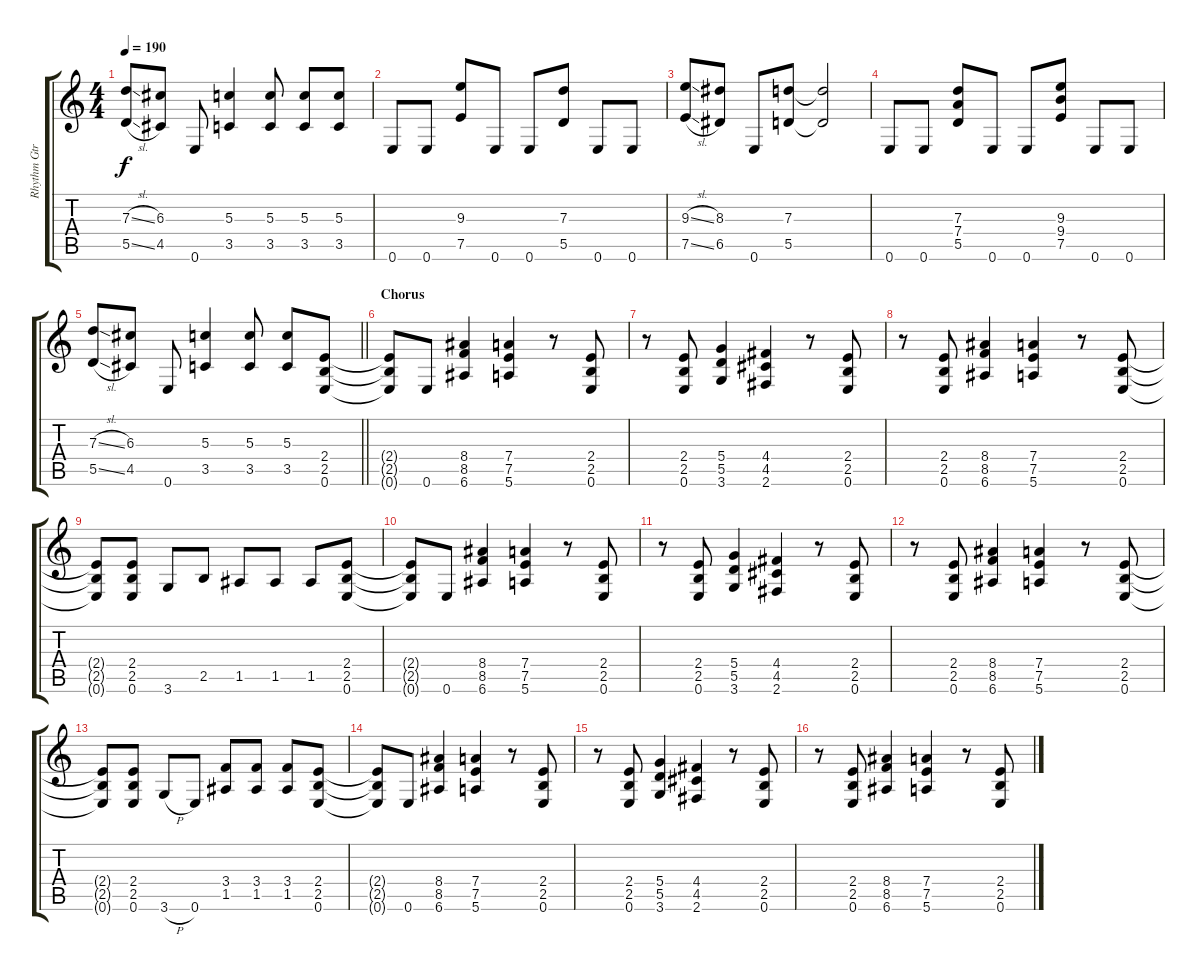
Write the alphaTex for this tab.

\track ("Rhythm Gtr. II" "Rhythm Gtr") {instrument distortionguitar}
\staff {score tabs}
\tuning (E4 B3 G3 D3 A2 E2) {hide}
\ts (4 4)
\tempo 190
\clef g2
\ks c
(7.3{sl} 5.5{sl}).8{dy f} (6.3 4.5).8 0.6.8 (5.3 3.5).4 (5.3 3.5).8 (5.3 3.5).8 (5.3 3.5).8 |
0.6.8 0.6.8 (9.3 7.5).8 0.6.8 0.6.8 (7.3 5.5).8 0.6.8 0.6.8 |
(9.3{sl} 7.5{sl}).8 (8.3 6.5).8 0.6.8 (7.3 5.5).8 (7.3{t} 5.5{t}).2 |
0.6.8 0.6.8 (7.3 7.4 5.5).8 0.6.8 0.6.8 (9.3 9.4 7.5).8 0.6.8 0.6.8 |
\barLineRight lightlight
(7.3{sl} 5.5{sl}).8 (6.3 4.5).8 0.6.8 (5.3 3.5).4 (5.3 3.5).8 (5.3 3.5).8 (2.4 2.5 0.6).8 |
\section ("" "Chorus")
(2.4{t} 2.5{t} 0.6{t}).8 0.6.8 (8.4 8.5 6.6).4 (7.4 7.5 5.6).4 r.8 (2.4 2.5 0.6).8 |
r.8 (2.4 2.5 0.6).8 (5.4 5.5 3.6).4 (4.4 4.5 2.6).4 r.8 (2.4 2.5 0.6).8 |
r.8 (2.4 2.5 0.6).8 (8.4 8.5 6.6).4 (7.4 7.5 5.6).4 r.8 (2.4 2.5 0.6).8 |
(2.4{t} 2.5{t} 0.6{t}).8 (2.4 2.5 0.6).8 3.6.8 2.5.8 1.5.8 1.5.8 1.5.8 (2.4 2.5 0.6).8 |
(2.4{t} 2.5{t} 0.6{t}).8 0.6.8 (8.4 8.5 6.6).4 (7.4 7.5 5.6).4 r.8 (2.4 2.5 0.6).8 |
r.8 (2.4 2.5 0.6).8 (5.4 5.5 3.6).4 (4.4 4.5 2.6).4 r.8 (2.4 2.5 0.6).8 |
r.8 (2.4 2.5 0.6).8 (8.4 8.5 6.6).4 (7.4 7.5 5.6).4 r.8 (2.4 2.5 0.6).8 |
(2.4{t} 2.5{t} 0.6{t}).8 (2.4 2.5 0.6).8 3.6{h}.8 0.6.8 (3.4 1.5).8 (3.4 1.5).8 (3.4 1.5).8 (2.4 2.5 0.6).8 |
(2.4{t} 2.5{t} 0.6{t}).8 0.6.8 (8.4 8.5 6.6).4 (7.4 7.5 5.6).4 r.8 (2.4 2.5 0.6).8 |
r.8 (2.4 2.5 0.6).8 (5.4 5.5 3.6).4 (4.4 4.5 2.6).4 r.8 (2.4 2.5 0.6).8 |
r.8 (2.4 2.5 0.6).8 (8.4 8.5 6.6).4 (7.4 7.5 5.6).4 r.8 (2.4 2.5 0.6).8
